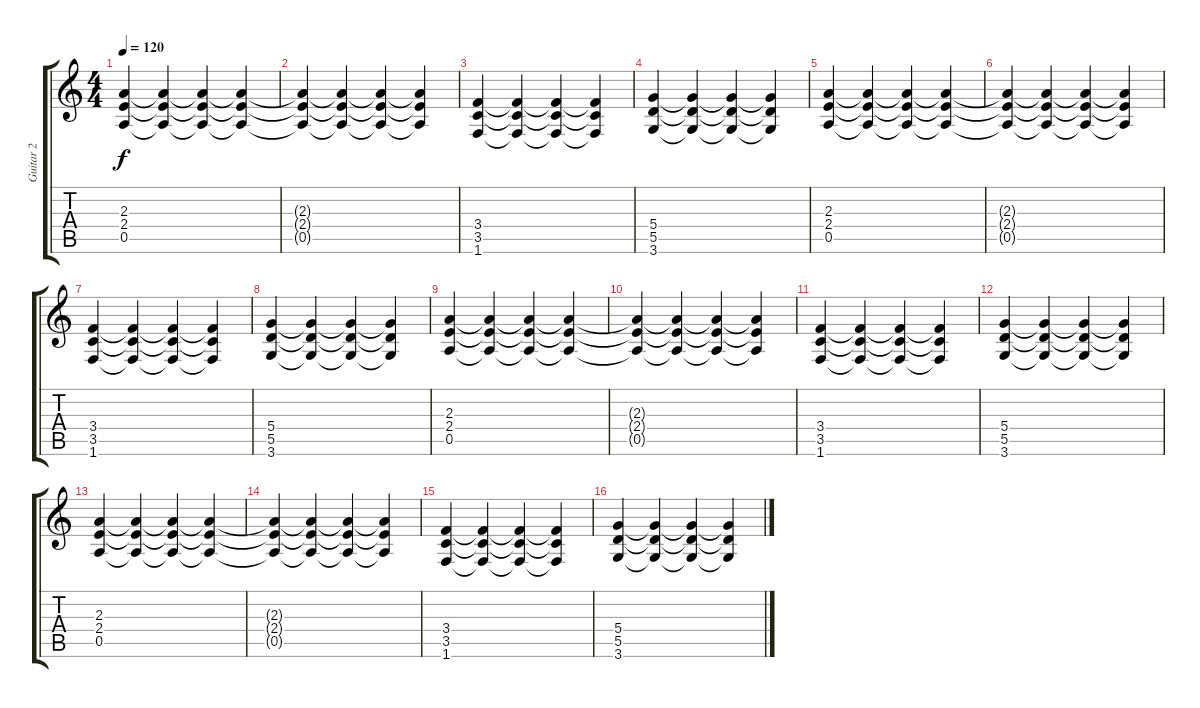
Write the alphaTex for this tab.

\track ("Guitar 2" "Guitar 2") {instrument distortionguitar}
\staff {score tabs}
\tuning (E4 B3 G3 D3 A2 E2) {hide}
\ts (4 4)
\tempo 120
\clef g2
\ks c
(2.3 2.4 0.5).4{dy f instrument distortionguitar} (2.3{t} 2.4{t} 0.5{t}).4 (2.3{t} 2.4{t} 0.5{t}).4 (2.3{t} 2.4{t} 0.5{t}).4 |
(2.3{t} 2.4{t} 0.5{t}).4 (2.3{t} 2.4{t} 0.5{t}).4 (2.3{t} 2.4{t} 0.5{t}).4 (2.3{t} 2.4{t} 0.5{t}).4 |
(3.4 3.5 1.6).4 (3.4{t} 3.5{t} 1.6{t}).4 (3.4{t} 3.5{t} 1.6{t}).4 (3.4{t} 3.5{t} 1.6{t}).4 |
(5.4 5.5 3.6).4 (5.4{t} 5.5{t} 3.6{t}).4 (5.4{t} 5.5{t} 3.6{t}).4 (5.4{t} 5.5{t} 3.6{t}).4 |
(2.3 2.4 0.5).4 (2.3{t} 2.4{t} 0.5{t}).4 (2.3{t} 2.4{t} 0.5{t}).4 (2.3{t} 2.4{t} 0.5{t}).4 |
(2.3{t} 2.4{t} 0.5{t}).4 (2.3{t} 2.4{t} 0.5{t}).4 (2.3{t} 2.4{t} 0.5{t}).4 (2.3{t} 2.4{t} 0.5{t}).4 |
(3.4 3.5 1.6).4 (3.4{t} 3.5{t} 1.6{t}).4 (3.4{t} 3.5{t} 1.6{t}).4 (3.4{t} 3.5{t} 1.6{t}).4 |
(5.4 5.5 3.6).4 (5.4{t} 5.5{t} 3.6{t}).4 (5.4{t} 5.5{t} 3.6{t}).4 (5.4{t} 5.5{t} 3.6{t}).4 |
(2.3 2.4 0.5).4 (2.3{t} 2.4{t} 0.5{t}).4 (2.3{t} 2.4{t} 0.5{t}).4 (2.3{t} 2.4{t} 0.5{t}).4 |
(2.3{t} 2.4{t} 0.5{t}).4 (2.3{t} 2.4{t} 0.5{t}).4 (2.3{t} 2.4{t} 0.5{t}).4 (2.3{t} 2.4{t} 0.5{t}).4 |
(3.4 3.5 1.6).4 (3.4{t} 3.5{t} 1.6{t}).4 (3.4{t} 3.5{t} 1.6{t}).4 (3.4{t} 3.5{t} 1.6{t}).4 |
(5.4 5.5 3.6).4 (5.4{t} 5.5{t} 3.6{t}).4 (5.4{t} 5.5{t} 3.6{t}).4 (5.4{t} 5.5{t} 3.6{t}).4 |
(2.3 2.4 0.5).4 (2.3{t} 2.4{t} 0.5{t}).4 (2.3{t} 2.4{t} 0.5{t}).4 (2.3{t} 2.4{t} 0.5{t}).4 |
(2.3{t} 2.4{t} 0.5{t}).4 (2.3{t} 2.4{t} 0.5{t}).4 (2.3{t} 2.4{t} 0.5{t}).4 (2.3{t} 2.4{t} 0.5{t}).4 |
(3.4 3.5 1.6).4 (3.4{t} 3.5{t} 1.6{t}).4 (3.4{t} 3.5{t} 1.6{t}).4 (3.4{t} 3.5{t} 1.6{t}).4 |
(5.4 5.5 3.6).4 (5.4{t} 5.5{t} 3.6{t}).4 (5.4{t} 5.5{t} 3.6{t}).4 (5.4{t} 5.5{t} 3.6{t}).4
